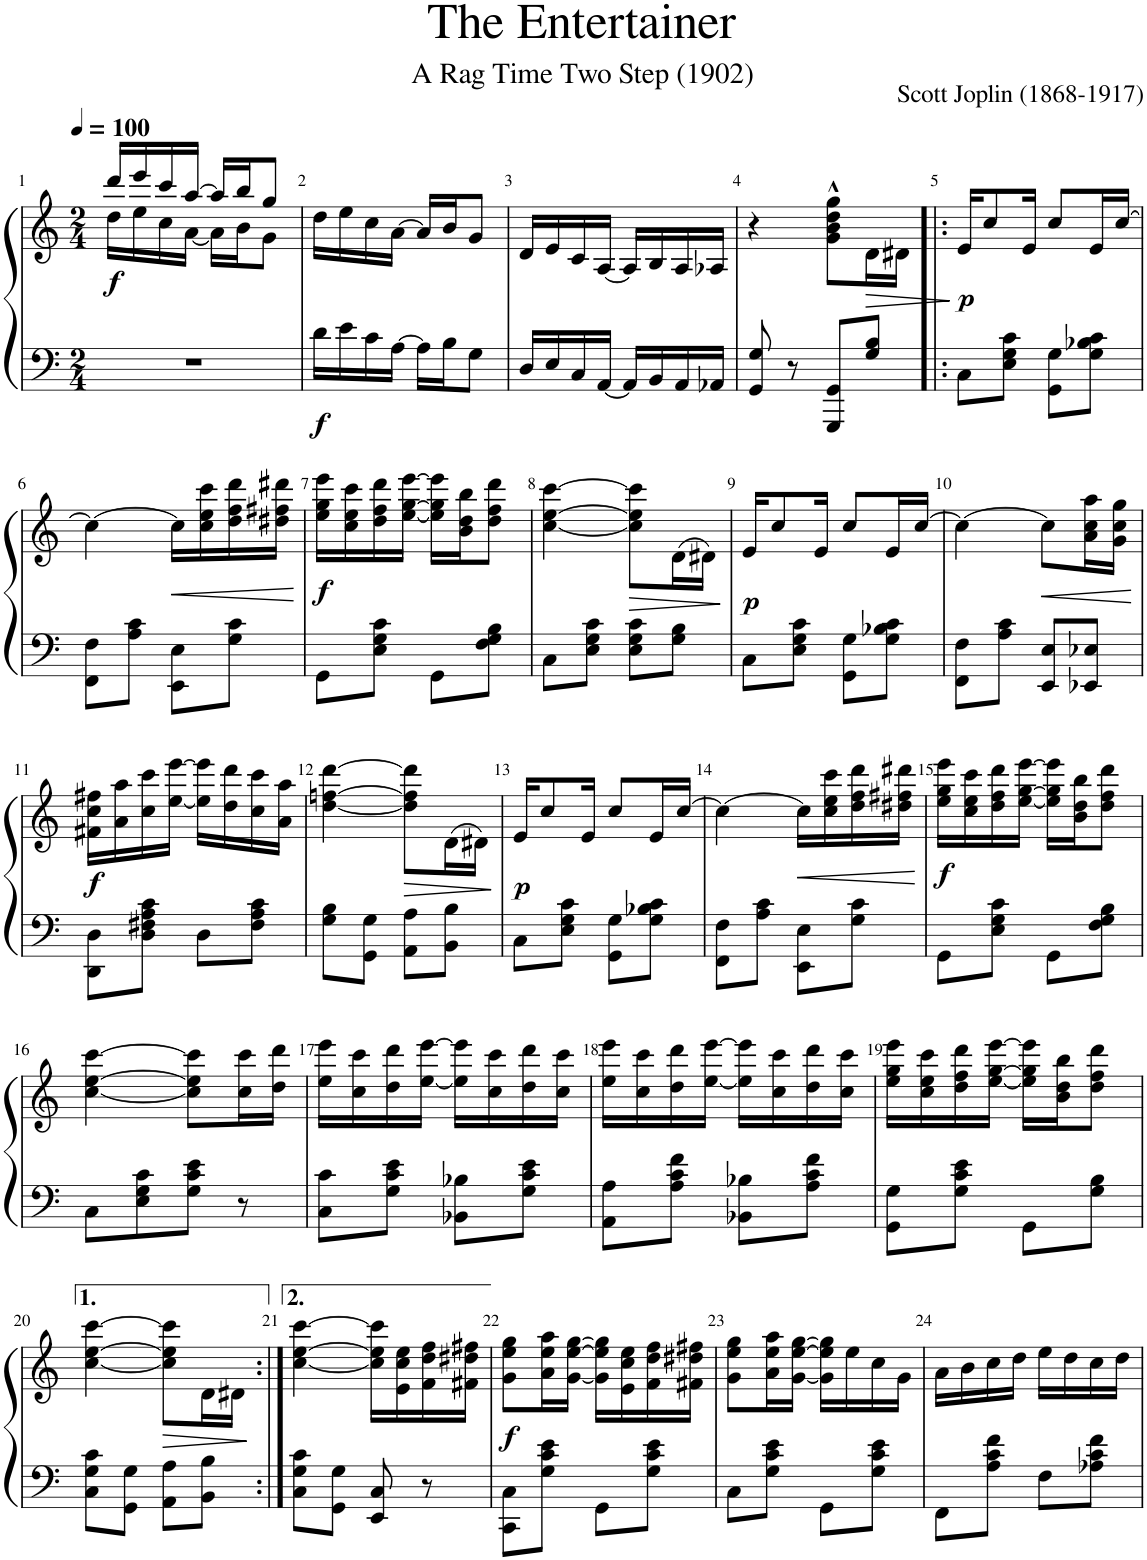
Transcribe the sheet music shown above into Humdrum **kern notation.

**kern	**kern	**dynam
*part1	*part1	*part1
*staff2	*staff1	*staff1/2
*I"Piano	*	*
*I'Pno.	*	*
*clefF4	*clefG2	*
*k[]	*k[]	*
*M2/4	*M2/4	*
*MM100	*MM100	*
=1	=1	=1
*	*^	*
!	!	!	!LO:DY:b
2r	16ddd/LL	16dd\LL	f
.	16eee/	16ee\	.
.	16ccc/	16cc\	.
.	[16aa/JJ	[16a\JJ	.
.	16aa/LL]	16a\LL]	.
.	16bb/J	16b\J	.
.	8gg/J	8g\J	.
=2	=2	=2	=2
!	!	!	!LO:DY:b=2
*	*v	*v	*
16d\LL	16dd\LL	f
16e\	16ee\	.
16c\	16cc\	.
[16A\JJ	[16a\JJ	.
16A\LL]	16a/LL]	.
16B\J	16b/J	.
8G\J	8g/J	.
=3	=3	=3
16D/LL	16d/LL	.
16E/	16e/	.
16C/	16c/	.
[16AA/JJ	[16A/JJ	.
16AA/LL]	16A/LL]	.
16BB/	16B/	.
16AA/	16A/	.
16AA-X/JJ	16A-X/JJ	.
=4	=4	=4
8GG/ 8G/	4r	.
8r	.	.
8GGG/ 8GG/L	8g\^^ 8b\^^ 8dd\^^ 8gg\^^L	.
!	!	!LO:HP:b
8G/ 8B/J	16d\L	>
.	16d#X\JJ	.
.	.	]
=5!|:	=5!|:	=5!|:
!	!	!LO:DY:b
8C\L	16e/KL	p
.	8cc/	.
8E\ 8G\ 8c\J	.	.
.	16e/Jk	.
8GG\ 8G\L	8cc/L	.
8G\ 8B-X\ 8c\J	16e/L	.
.	[16cc/JJ	.
!!LO:LB:g=z
=6	=6	=6
8FF\ 8F\L	4cc\_	.
8A\ 8c\J	.	.
!	!	!LO:HP:b
8EE\ 8E\L	16cc\LL]	<
.	16cc\ 16ee\ 16ccc\	.
8G\ 8c\J	16dd\ 16ff\ 16ddd\	.
.	16dd#X\ 16ff#X\ 16ddd#X\JJ	.
.	.	[
=7	=7	=7
!	!	!LO:DY:b
8GG\L	16ee\ 16gg\ 16eee\LL	f
.	16cc\ 16ee\ 16ccc\	.
8E\ 8G\ 8c\J	16dd\ 16ff\ 16ddd\	.
.	[16ee\ [16gg\ [16eee\JJ	.
8GG\L	16ee\] 16gg\] 16eee\]LL	.
.	16b\ 16dd\ 16bb\J	.
8F\ 8G\ 8B\J	8dd\ 8ff\ 8ddd\J	.
=8	=8	=8
8C\L	[4cc\ [4ee\ [4ccc\	.
8E\ 8G\ 8c\J	.	.
!	!	!LO:HP:b
8E\ 8G\ 8c\L	8cc\] 8ee\] 8ccc\]L	>
8G\ 8B\J	(16d\L	.
.	16d#X\JJ)	.
.	.	]
=9	=9	=9
!	!	!LO:DY:b
8C\L	16e/KL	p
.	8cc/	.
8E\ 8G\ 8c\J	.	.
.	16e/Jk	.
8GG\ 8G\L	8cc/L	.
8G\ 8B-X\ 8c\J	16e/L	.
.	[16cc/JJ	.
=10	=10	=10
8FF\ 8F\L	4cc\_	.
8A\ 8c\J	.	.
!	!	!LO:HP:b
8EE/ 8E/L	8cc\L]	<
8EE-X/ 8E-X/J	16a\ 16cc\ 16aa\L	.
.	16g\ 16cc\ 16gg\JJ	.
.	.	[
!!LO:LB:g=z
=11	=11	=11
!	!	!LO:DY:b
8DD\ 8D\L	16f#X\ 16cc\ 16ff#X\LL	f
.	16a\ 16aa\	.
8D\ 8F#X\ 8A\ 8c\J	16cc\ 16ccc\	.
.	[16ee\ [16eee\JJ	.
8D\L	16ee\] 16eee\]LL	.
.	16dd\ 16ddd\	.
8F#\ 8A\ 8c\J	16cc\ 16ccc\	.
.	16a\ 16aa\JJ	.
=12	=12	=12
8G\ 8B\L	[4dd\ [4ffn\ [4ddd\	.
8GG\ 8G\J	.	.
!	!	!LO:HP:b
8AA\ 8A\L	8dd\] 8ff\] 8ddd\]L	>
8BB\ 8B\J	(16d\L	.
.	16d#X\JJ)	.
.	.	]
=13	=13	=13
!	!	!LO:DY:b
8C\L	16e/KL	p
.	8cc/	.
8E\ 8G\ 8c\J	.	.
.	16e/Jk	.
8GG\ 8G\L	8cc/L	.
8G\ 8B-X\ 8c\J	16e/L	.
.	[16cc/JJ	.
=14	=14	=14
8FF\ 8F\L	4cc\_	.
8A\ 8c\J	.	.
!	!	!LO:HP:b
8EE\ 8E\L	16cc\LL]	<
.	16cc\ 16ee\ 16ccc\	.
8G\ 8c\J	16dd\ 16ff\ 16ddd\	.
.	16dd#X\ 16ff#X\ 16ddd#X\JJ	.
.	.	[
=15	=15	=15
!	!	!LO:DY:b
8GG\L	16ee\ 16gg\ 16eee\LL	f
.	16cc\ 16ee\ 16ccc\	.
8E\ 8G\ 8c\J	16dd\ 16ff\ 16ddd\	.
.	[16ee\ [16gg\ [16eee\JJ	.
8GG\L	16ee\] 16gg\] 16eee\]LL	.
.	16b\ 16dd\ 16bb\J	.
8F\ 8G\ 8B\J	8dd\ 8ff\ 8ddd\J	.
!!LO:LB:g=z
=16	=16	=16
8C\L	[4cc\ [4ee\ [4ccc\	.
8E\ 8G\ 8c\	.	.
8G\ 8c\ 8e\J	8cc\] 8ee\] 8ccc\]L	.
8r	16cc\ 16ccc\L	.
.	16dd\ 16ddd\JJ	.
=17	=17	=17
8C\ 8c\L	16ee\ 16eee\LL	.
.	16cc\ 16ccc\	.
8G\ 8c\ 8e\J	16dd\ 16ddd\	.
.	[16ee\ [16eee\JJ	.
8BB-X\ 8B-X\L	16ee\] 16eee\]LL	.
.	16cc\ 16ccc\	.
8G\ 8c\ 8e\J	16dd\ 16ddd\	.
.	16cc\ 16ccc\JJ	.
=18	=18	=18
8AA\ 8A\L	16ee\ 16eee\LL	.
.	16cc\ 16ccc\	.
8A\ 8c\ 8f\J	16dd\ 16ddd\	.
.	[16ee\ [16eee\JJ	.
8BB-X\ 8B-X\L	16ee\] 16eee\]LL	.
.	16cc\ 16ccc\	.
8A\ 8c\ 8f\J	16dd\ 16ddd\	.
.	16cc\ 16ccc\JJ	.
=19	=19	=19
8GG\ 8G\L	16ee\ 16gg\ 16eee\LL	.
.	16cc\ 16ee\ 16ccc\	.
8G\ 8c\ 8e\J	16dd\ 16ff\ 16ddd\	.
.	[16ee\ [16gg\ [16eee\JJ	.
8GG\L	16ee\] 16gg\] 16eee\]LL	.
.	16b\ 16dd\ 16bb\J	.
8G\ 8B\J	8dd\ 8ff\ 8ddd\J	.
!!LO:LB:g=z
=20	=20	=20
8C\ 8G\ 8c\L	[4cc\ [4ee\ [4ccc\	.
8GG\ 8G\J	.	.
!	!	!LO:HP:b
8AA\ 8A\L	8cc\] 8ee\] 8ccc\]L	>
8BB\ 8B\J	16d\L	.
.	16d#X\JJ	.
.	.	]
=21:|!	=21:|!	=21:|!
8C\ 8G\ 8c\L	[4cc\ [4ee\ [4ccc\	.
8GG\ 8G\J	.	.
8EE/ 8C/	16cc\] 16ee\] 16ccc\]LL	.
.	16e\ 16cc\ 16ee\	.
8r	16f\ 16dd\ 16ff\	.
.	16f#X\ 16dd#X\ 16ff#X\JJ	.
=22	=22	=22
!	!	!LO:DY:b
8CC\ 8C\L	8g\ 8ee\ 8gg\L	f
8G\ 8c\ 8e\J	16a\ 16ee\ 16aa\L	.
.	[16g\ [16ee\ [16gg\JJ	.
8GG\L	16g\] 16ee\] 16gg\]LL	.
.	16e\ 16cc\ 16ee\	.
8G\ 8c\ 8e\J	16f\ 16dd\ 16ff\	.
.	16f#X\ 16dd#X\ 16ff#X\JJ	.
=23	=23	=23
8C\L	8g\ 8ee\ 8gg\L	.
8G\ 8c\ 8e\J	16a\ 16ee\ 16aa\L	.
.	[16g\ [16ee\ [16gg\JJ	.
8GG\L	16g\] 16ee\] 16gg\]LL	.
.	16ee\	.
8G\ 8c\ 8e\J	16cc\	.
.	16g\JJ	.
=24	=24	=24
8FF\L	16a\LL	.
.	16b\	.
8A\ 8c\ 8f\J	16cc\	.
.	16dd\JJ	.
8F\L	16ee\LL	.
.	16dd\	.
8A-X\ 8c\ 8f\J	16cc\	.
.	16dd\JJ	.
=	=	=
*-	*-	*-
